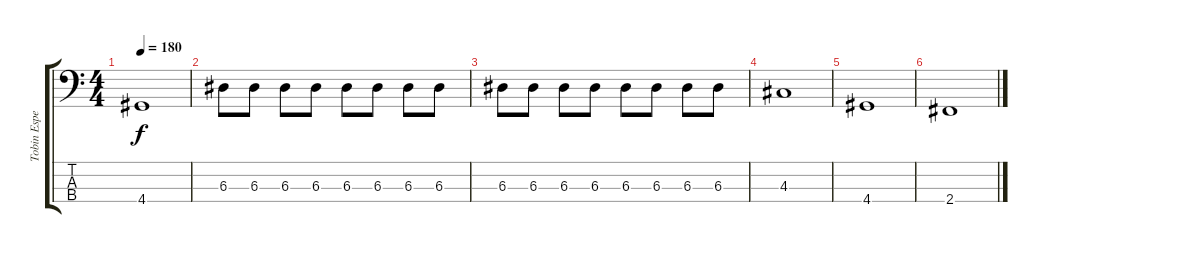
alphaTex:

\track ("Tobin Esperance" "Tobin Espe") {instrument electricbassfinger}
\staff {score tabs}
\tuning (G2 D2 A1 E1) {hide}
\ts (4 4)
\tempo 180
\clef f4
\ks c
4.4.1{dy f} |
6.3.8 6.3.8 6.3.8 6.3.8 6.3.8 6.3.8 6.3.8 6.3.8 |
6.3.8 6.3.8 6.3.8 6.3.8 6.3.8 6.3.8 6.3.8 6.3.8 |
4.3.1 |
4.4.1 |
2.4.1
